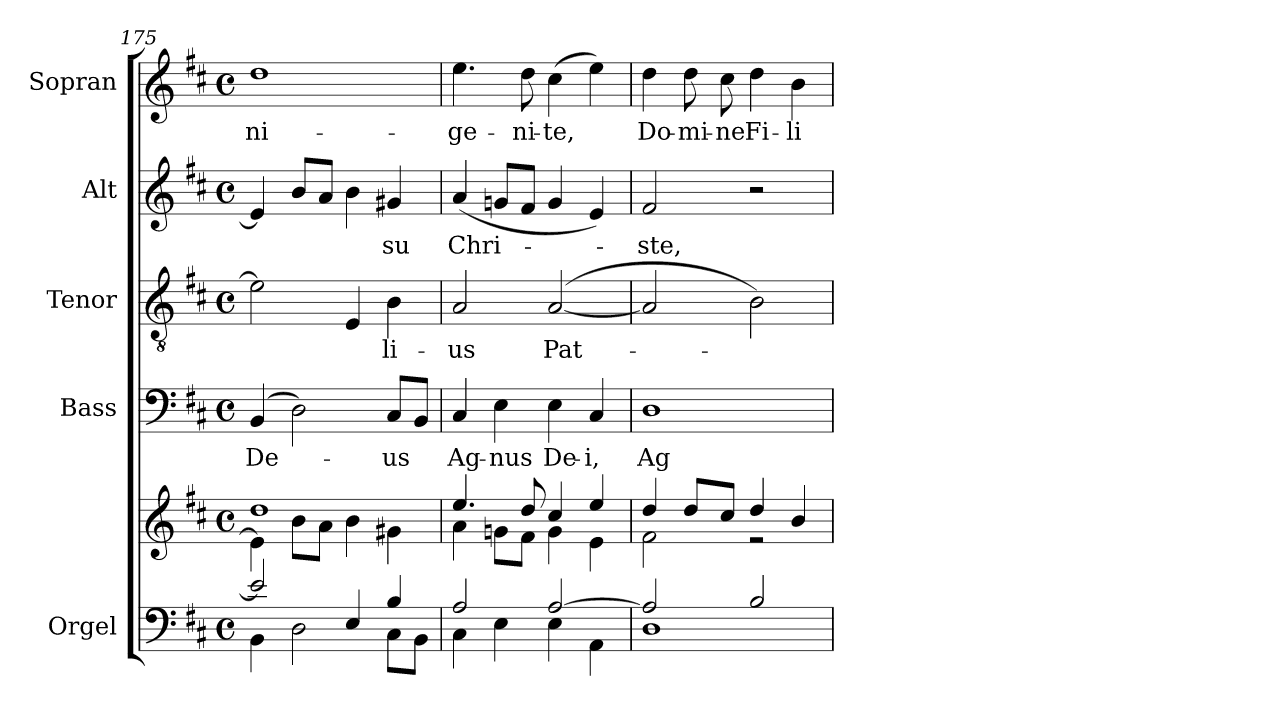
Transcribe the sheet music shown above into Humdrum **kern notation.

**kern	**kern	**kern	**text	**kern	**text	**kern	**text	**kern	**text
*part5	*part5	*part4	*part4	*part3	*part3	*part2	*part2	*part1	*part1
*staff6	*staff5	*staff4	*staff4	*staff3	*staff3	*staff2	*staff2	*staff1	*staff1
*I"Orgel	*	*I"Bass	*	*I"Tenor	*	*I"Alt	*	*I"Sopran	*
*I'Org.	*	*I'B.	*	*I'T.	*	*I'A.	*	*I'S.	*
*clefF4	*clefG2	*clefF4	*	*clefGv2	*	*clefG2	*	*clefG2	*
*k[f#c#]	*k[f#c#]	*k[f#c#]	*	*k[f#c#]	*	*k[f#c#]	*	*k[f#c#]	*
*D:	*D:	*D:	*	*D:	*	*D:	*	*D:	*
*M4/4	*M4/4	*M4/4	*	*M4/4	*	*M4/4	*	*M4/4	*
*met(c)	*met(c)	*met(c)	*	*met(c)	*	*met(c)	*	*met(c)	*
=175	=175	=175	=175	=175	=175	=175	=175	=175	=175
*^	*^	*	*	*	*	*	*	*	*
!	!	!	!	!	!LO:LY:b	!	!	!	!	!	!LO:LY:b
2e/]	4BB\	1dd	4e\]	(4BB/	De-	2e\]	.	4e/]	.	1dd	-ni-
.	2D\	.	8b\L	2D\)	.	.	.	8b/L	.	.	.
.	.	.	8a\J	.	.	.	.	8a/J	.	.	.
4E/	.	.	4b\	.	.	4E/	.	4b\	.	.	.
!	!	!	!	!	!LO:LY:b	!	!LO:LY:b	!	!LO:LY:b	!	!
4B/	8C#\L	.	4g#X\	8C#/L	-us	4B\	-li-	4g#X/	-su	.	.
.	8BB\J	.	.	8BB/J	.	.	.	.	.	.	.
=176	=176	=176	=176	=176	=176	=176	=176	=176	=176	=176	=176
!	!	!	!	!	!LO:LY:b	!	!LO:LY:b	!	!LO:LY:b	!	!LO:LY:b
2A/	4C#\	4.ee/	4a\	4C#/	Ag-	2A/	-us	(<4a/	Chri-	4.ee\	-ge-
!	!	!	!	!	!LO:LY:b	!	!	!	!	!	!
.	4E\	.	8gn\L	4E\	-nus	.	.	8gn/L	.	.	.
!	!	!	!	!	!	!	!	!	!	!	!LO:LY:b
.	.	8dd/	8f#\J	.	.	.	.	8f#/J	.	8dd\	-ni-
!	!	!	!	!	!LO:LY:b	!	!LO:LY:b	!	!	!	!LO:LY:b
[>2A/	4E\	4cc#/	4g\	4E\	De-	([2A/	Pat-	4g/	.	(>4cc#\	-te,
!	!	!	!	!	!LO:LY:b	!	!	!	!	!	!
.	4AA\	4ee/	4e\	4C#/	-i,	.	.	4e/)	.	4ee\)	.
=177	=177	=177	=177	=177	=177	=177	=177	=177	=177	=177	=177
!	!	!	!	!	!LO:LY:b	!	!	!	!LO:LY:b	!	!LO:LY:b
2A/]	1D	4dd/	2f#\	1D	Ag-	2A/]	.	2f#/	-ste,	4dd\	Do-
!	!	!	!	!	!	!	!	!	!	!	!LO:LY:b
.	.	8dd/L	.	.	.	.	.	.	.	8dd\	-mi-
!	!	!	!	!	!	!	!	!	!	!	!LO:LY:b
.	.	8cc#/J	.	.	.	.	.	.	.	8cc#\	-ne
!	!	!	!	!	!	!	!	!	!	!	!LO:LY:b
2B/	.	4dd/	2re	.	.	2B\)	.	2r	.	4dd\	Fi-
!	!	!	!	!	!	!	!	!	!	!	!LO:LY:b
.	.	4b/	.	.	.	.	.	.	.	4b\	-li
*v	*v	*	*	*	*	*	*	*	*	*	*
*	*v	*v	*	*	*	*	*	*	*	*
=	=	=	=	=	=	=	=	=	=
*-	*-	*-	*-	*-	*-	*-	*-	*-	*-
